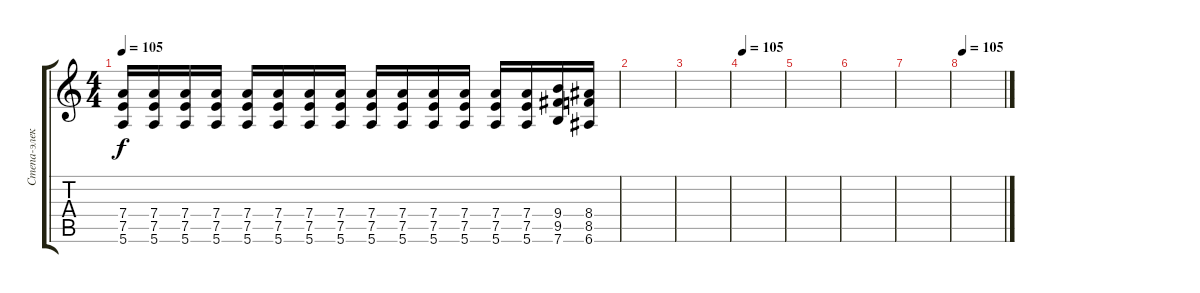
\track ("Степа-электруха" "Степа-элек") {instrument distortionguitar}
\staff {score tabs}
\tuning (E4 B3 G3 D3 A2 E2) {hide}
\ts (4 4)
\tempo 105
\clef g2
\ks c
(7.4 7.5 5.6).16{dy f} (7.4 7.5 5.6).16 (7.4 7.5 5.6).16 (7.4 7.5 5.6).16 (7.4 7.5 5.6).16 (7.4 7.5 5.6).16 (7.4 7.5 5.6).16 (7.4 7.5 5.6).16 (7.4 7.5 5.6).16 (7.4 7.5 5.6).16 (7.4 7.5 5.6).16 (7.4 7.5 5.6).16 (7.4 7.5 5.6).16 (7.4 7.5 5.6).16 (9.4 9.5 7.6).16 (8.4 8.5 6.6).16 |
|
|
\tempo 105
|
|
|
|
\tempo 105
